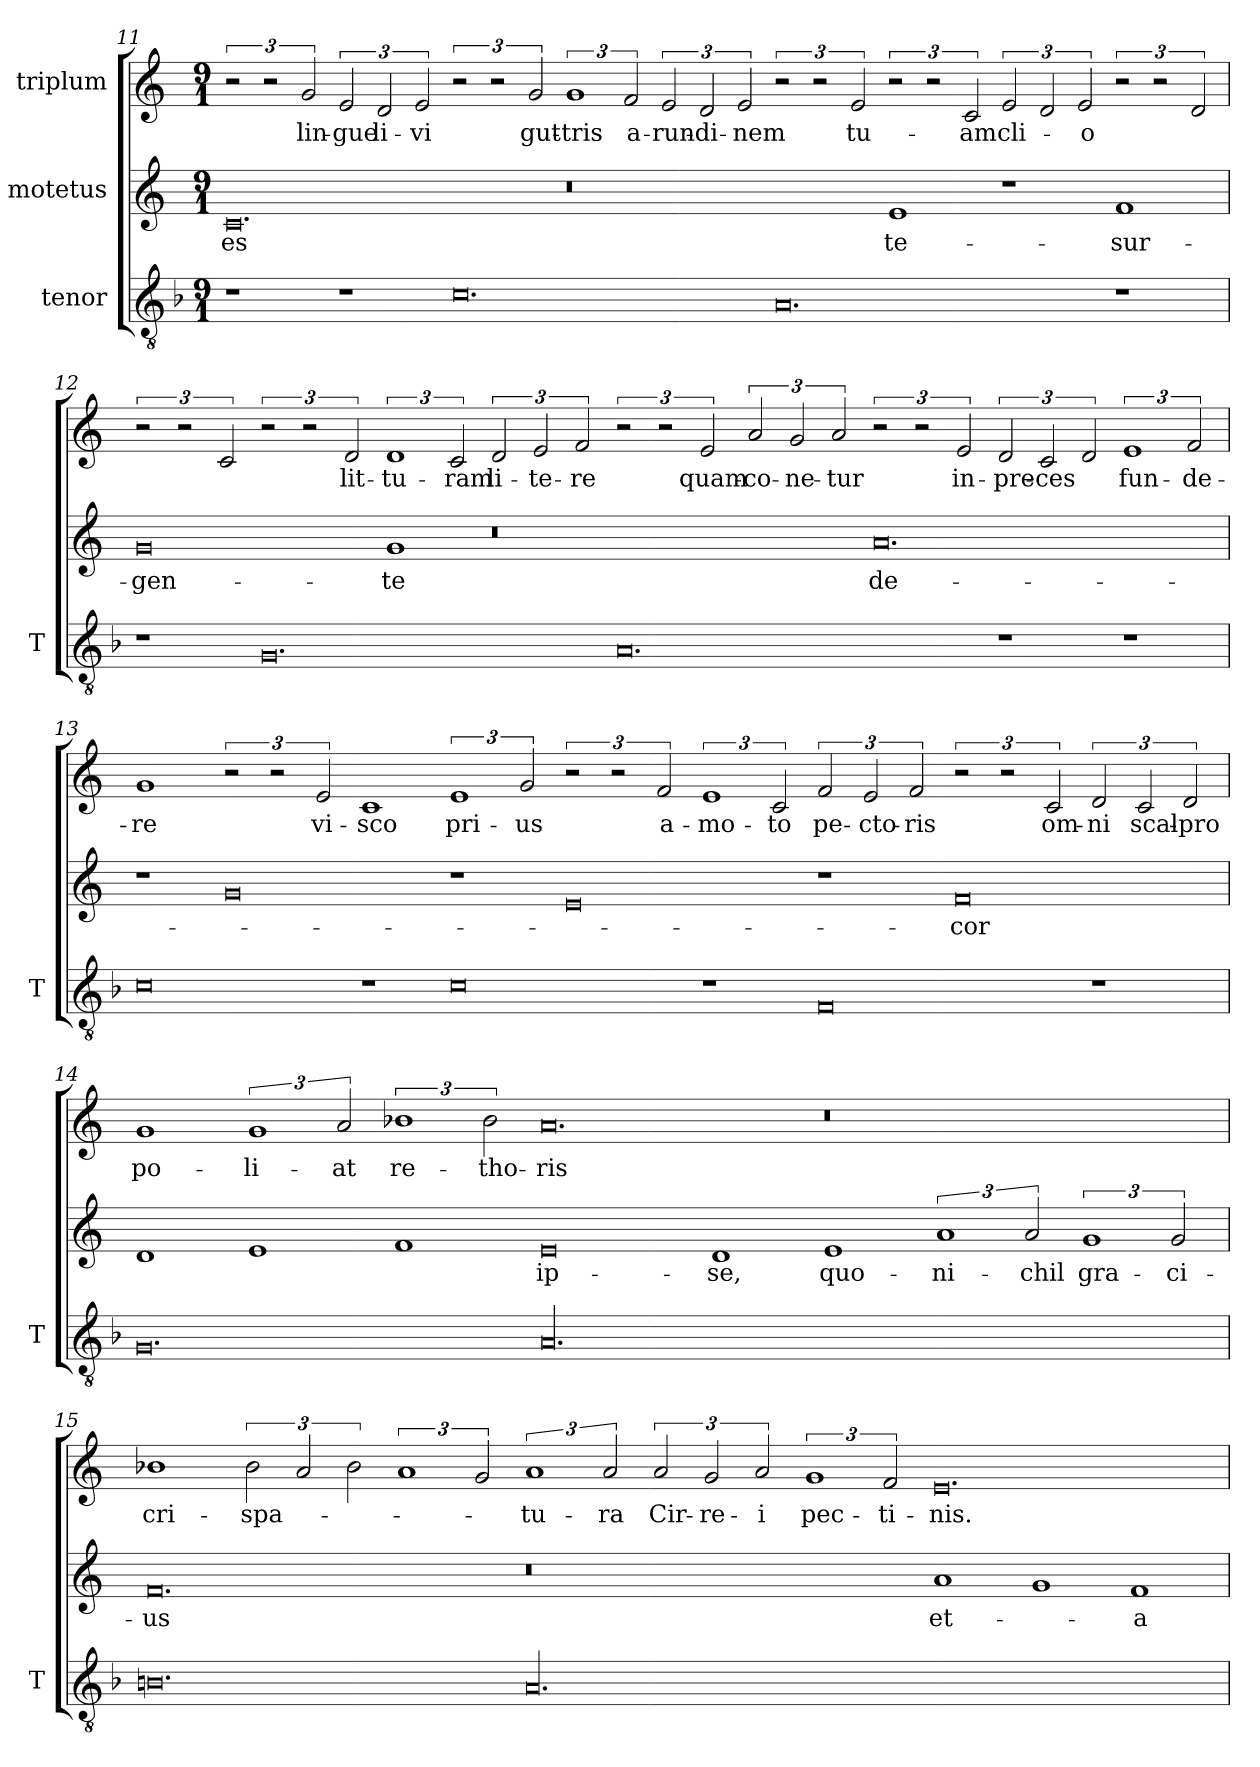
**kern	**kern	**text	**kern	**text
*part3	*part2	*part2	*part1	*part1
*staff3	*staff2	*staff2	*staff1	*staff1
*I"tenor	*I"motetus	*	*I"triplum	*
*I'T	*	*	*	*
!!LO:PB:g=z
*clefGv2	*clefG2	*	*clefG2	*
*k[b-]	*k[]	*	*k[]	*
*F:	*C:	*	*C:	*
*M9/1	*M9/1	*	*M9/1	*
=11	=11	=11	=11	=11
1r	0.c/	-es	3r	.
.	.	.	3r	.
.	.	.	3g/	lin-
1r	.	.	3e/	-gue
.	.	.	3d/	li-
.	.	.	3e/	-vi
0.c\	.	.	3r	.
.	.	.	3r	.
.	.	.	3g/	gut-
.	0.r	.	3%2g/	-tris
.	.	.	3f/	a-
.	.	.	3e/	-run-
.	.	.	3d/	-di-
.	.	.	3e/	-nem
0.A/	.	.	3r	.
.	.	.	3r	.
.	.	.	3e/	tu-
.	1e/	te-	3r	.
.	.	.	3r	.
.	.	.	3c/	-am
.	1r	.	3e/	cli-
.	.	.	3d/	.
.	.	.	3e/	-o
1r	1f/	sur-	3r	.
.	.	.	3r	.
.	.	.	3d/	.
=12	=12	=12	=12	=12
1r	0g/	-gen-	3r	.
.	.	.	3r	.
.	.	.	3c/	.
0.G/	.	.	3r	.
.	.	.	3r	.
.	.	.	3d/	lit-
.	1g/	-te	3%2d/	-tu-
.	.	.	3c/	-ram
.	0.r	.	3d/	li-
.	.	.	3e/	-te-
.	.	.	3f/	-re
0.A/	.	.	3r	.
.	.	.	3r	.
.	.	.	3e/	quam-
.	.	.	3a/	co-
.	.	.	3g/	-ne-
.	.	.	3a/	-tur
.	0.a/	de-	3r	.
.	.	.	3r	.
.	.	.	3e/	in-
1r	.	.	3d/	pre-
.	.	.	3c/	-ces
.	.	.	3d/	.
1r	.	.	3%2e/	fun-
.	.	.	3f/	-de-
=13	=13	=13	=13	=13
0c\	1r	.	1g/	-re
.	0g/	.	3r	.
.	.	.	3r	.
.	.	.	3e/	vi-
1r	.	.	1c/	-sco
0c\	1r	.	3%2e/	pri-
.	.	.	3g/	-us
.	0e/	.	3r	.
.	.	.	3r	.
.	.	.	3f/	a-
1r	.	.	3%2e/	-mo-
.	.	.	3c/	-to
0F/	1r	.	3f/	pe-
.	.	.	3e/	-cto-
.	.	.	3f/	-ris
.	0f/	-cor	3r	.
.	.	.	3r	.
.	.	.	3c/	om-
1r	.	.	3d/	-ni
.	.	.	3c/	scal-
.	.	.	3d/	-pro
=14	=14	=14	=14	=14
0.G/	1d/	.	1g/	po-
.	1e/	.	3%2g/	-li-
.	.	.	3a/	-at
.	1f/	.	3%2b-X\	re-
.	.	.	3b-\	-tho-
00.A/	0e/	ip-	0.a/	-ris
.	1d/	-se,	.	.
.	1e/	quo-	0.r	.
.	3%2a/	ni-	.	.
.	3a/	-chil	.	.
.	3%2g/	gra-	.	.
.	3g/	-ci-	.	.
=15	=15	=15	=15	=15
0.Bn\	0.f/	-us	1b-X\	cri-
.	.	.	3b-\	-spa-
.	.	.	3a/	.
.	.	.	3b-\	.
.	.	.	3%2a/	.
.	.	.	3g/	.
00.A/	0.r	.	3%2a/	-tu-
.	.	.	3a/	-ra
.	.	.	3a/	Cir-
.	.	.	3g/	-re-
.	.	.	3a/	-i
.	.	.	3%2g/	pec-
.	.	.	3f/	-ti-
.	1a/	et-	0.e/	-nis.
.	1g/	.	.	.
.	1f/	a-	.	.
=	=	=	=	=
*-	*-	*-	*-	*-
